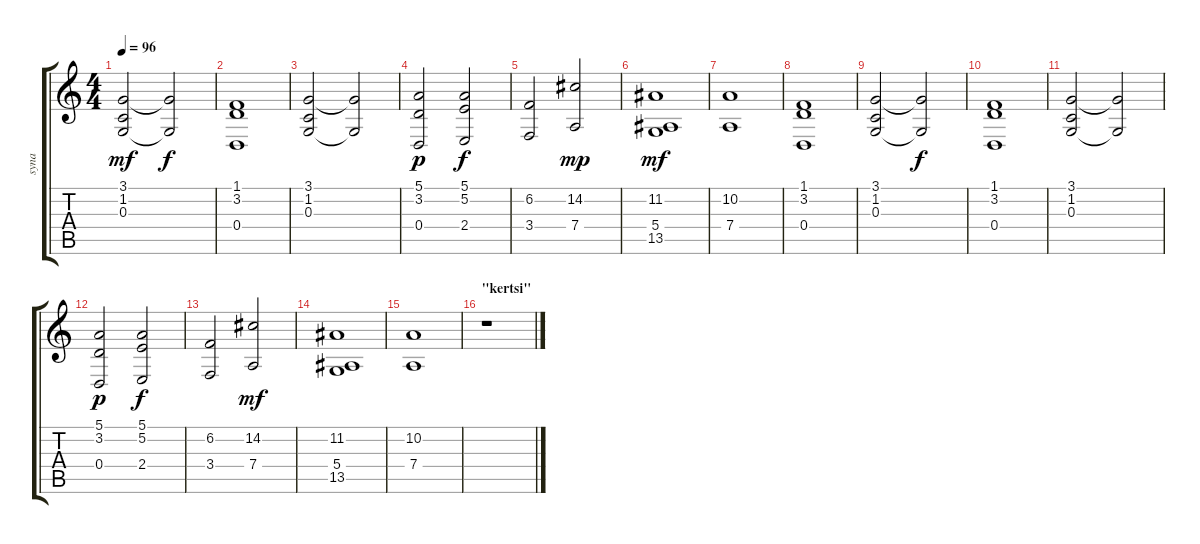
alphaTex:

\track ("syna" "syna") {instrument pad4choir}
\staff {score tabs}
\tuning (E4 B3 G3 D3 A2 D2) {hide}
\ts (4 4)
\tempo 96
\clef g2
\ks c
(3.1 1.2 0.3).2{dy mf} (3.1{t} 0.3{t}).2{dy f} |
(1.1 3.2 0.4).1 |
(3.1 1.2 0.3).2 (3.1{t} 0.3{t}).2 |
(5.1 3.2 0.4).2{dy p} (5.1 5.2 2.4).2{dy f} |
(6.2 3.4).2 (14.2 7.4).2{dy mp} |
(11.2 5.4 13.5).1{dy mf} |
(10.2 7.4).1 |
(1.1 3.2 0.4).1 |
(3.1 1.2 0.3).2 (3.1{t} 0.3{t}).2{dy f} |
(1.1 3.2 0.4).1 |
(3.1 1.2 0.3).2 (3.1{t} 0.3{t}).2 |
(5.1 3.2 0.4).2{dy p} (5.1 5.2 2.4).2{dy f} |
(6.2 3.4).2 (14.2 7.4).2{dy mf} |
(11.2 5.4 13.5).1 |
(10.2 7.4).1 |
\section ("" "\"kertsi\"")
r.1
